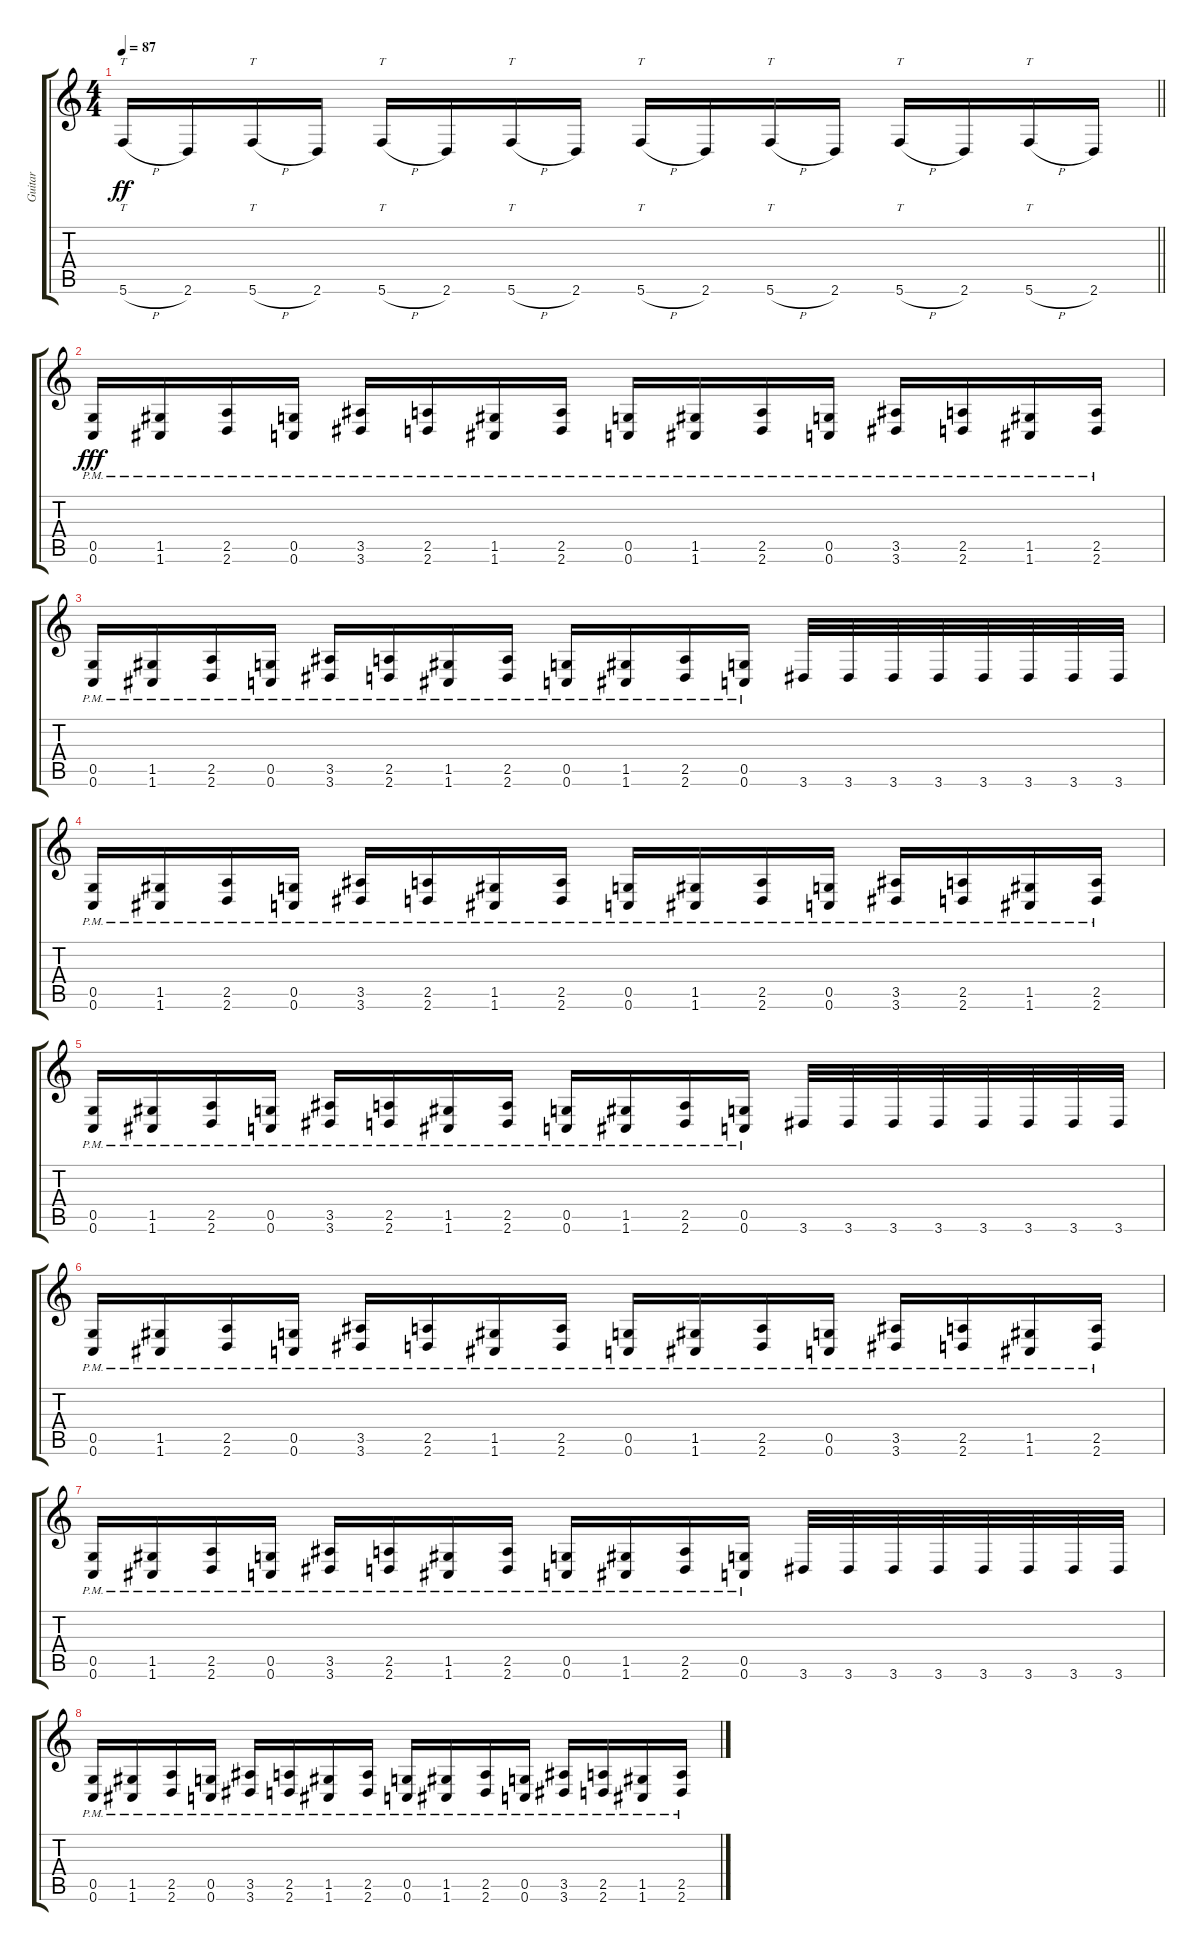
\track ("Guitar" "Guitar") {instrument overdrivenguitar}
\staff {score tabs}
\tuning (D4 A3 F3 C3 G2 C2) {hide}
\ts (4 4)
\tempo 87
\clef g2
\barLineRight lightlight
\ks c
5.6{h}.16{tt dy ff} 2.6.16 5.6{h}.16{tt} 2.6.16 5.6{h}.16{tt} 2.6.16 5.6{h}.16{tt} 2.6.16 5.6{h}.16{tt} 2.6.16 5.6{h}.16{tt} 2.6.16 5.6{h}.16{tt} 2.6.16 5.6{h}.16{tt} 2.6.16 |
\section ("" "")
(0.5{pm} 0.6{pm}).16{dy fff} (1.5{pm} 1.6{pm}).16 (2.5{pm} 2.6{pm}).16 (0.5{pm} 0.6{pm}).16 (3.5{pm} 3.6{pm}).16 (2.5{pm} 2.6{pm}).16 (1.5{pm} 1.6{pm}).16 (2.5{pm} 2.6{pm}).16 (0.5{pm} 0.6{pm}).16 (1.5{pm} 1.6{pm}).16 (2.5{pm} 2.6{pm}).16 (0.5{pm} 0.6{pm}).16 (3.5{pm} 3.6{pm}).16 (2.5{pm} 2.6{pm}).16 (1.5{pm} 1.6{pm}).16 (2.5{pm} 2.6{pm}).16 |
(0.5{pm} 0.6{pm}).16 (1.5{pm} 1.6{pm}).16 (2.5{pm} 2.6{pm}).16 (0.5{pm} 0.6{pm}).16 (3.5{pm} 3.6{pm}).16 (2.5{pm} 2.6{pm}).16 (1.5{pm} 1.6{pm}).16 (2.5{pm} 2.6{pm}).16 (0.5{pm} 0.6{pm}).16 (1.5{pm} 1.6{pm}).16 (2.5{pm} 2.6{pm}).16 (0.5{pm} 0.6{pm}).16 3.6.32 3.6.32 3.6.32 3.6.32 3.6.32 3.6.32 3.6.32 3.6.32 |
(0.5{pm} 0.6{pm}).16 (1.5{pm} 1.6{pm}).16 (2.5{pm} 2.6{pm}).16 (0.5{pm} 0.6{pm}).16 (3.5{pm} 3.6{pm}).16 (2.5{pm} 2.6{pm}).16 (1.5{pm} 1.6{pm}).16 (2.5{pm} 2.6{pm}).16 (0.5{pm} 0.6{pm}).16 (1.5{pm} 1.6{pm}).16 (2.5{pm} 2.6{pm}).16 (0.5{pm} 0.6{pm}).16 (3.5{pm} 3.6{pm}).16 (2.5{pm} 2.6{pm}).16 (1.5{pm} 1.6{pm}).16 (2.5{pm} 2.6{pm}).16 |
(0.5{pm} 0.6{pm}).16 (1.5{pm} 1.6{pm}).16 (2.5{pm} 2.6{pm}).16 (0.5{pm} 0.6{pm}).16 (3.5{pm} 3.6{pm}).16 (2.5{pm} 2.6{pm}).16 (1.5{pm} 1.6{pm}).16 (2.5{pm} 2.6{pm}).16 (0.5{pm} 0.6{pm}).16 (1.5{pm} 1.6{pm}).16 (2.5{pm} 2.6{pm}).16 (0.5{pm} 0.6{pm}).16 3.6.32 3.6.32 3.6.32 3.6.32 3.6.32 3.6.32 3.6.32 3.6.32 |
(0.5{pm} 0.6{pm}).16 (1.5{pm} 1.6{pm}).16 (2.5{pm} 2.6{pm}).16 (0.5{pm} 0.6{pm}).16 (3.5{pm} 3.6{pm}).16 (2.5{pm} 2.6{pm}).16 (1.5{pm} 1.6{pm}).16 (2.5{pm} 2.6{pm}).16 (0.5{pm} 0.6{pm}).16 (1.5{pm} 1.6{pm}).16 (2.5{pm} 2.6{pm}).16 (0.5{pm} 0.6{pm}).16 (3.5{pm} 3.6{pm}).16 (2.5{pm} 2.6{pm}).16 (1.5{pm} 1.6{pm}).16 (2.5{pm} 2.6{pm}).16 |
(0.5{pm} 0.6{pm}).16 (1.5{pm} 1.6{pm}).16 (2.5{pm} 2.6{pm}).16 (0.5{pm} 0.6{pm}).16 (3.5{pm} 3.6{pm}).16 (2.5{pm} 2.6{pm}).16 (1.5{pm} 1.6{pm}).16 (2.5{pm} 2.6{pm}).16 (0.5{pm} 0.6{pm}).16 (1.5{pm} 1.6{pm}).16 (2.5{pm} 2.6{pm}).16 (0.5{pm} 0.6{pm}).16 3.6.32 3.6.32 3.6.32 3.6.32 3.6.32 3.6.32 3.6.32 3.6.32 |
(0.5{pm} 0.6{pm}).16 (1.5{pm} 1.6{pm}).16 (2.5{pm} 2.6{pm}).16 (0.5{pm} 0.6{pm}).16 (3.5{pm} 3.6{pm}).16 (2.5{pm} 2.6{pm}).16 (1.5{pm} 1.6{pm}).16 (2.5{pm} 2.6{pm}).16 (0.5{pm} 0.6{pm}).16 (1.5{pm} 1.6{pm}).16 (2.5{pm} 2.6{pm}).16 (0.5{pm} 0.6{pm}).16 (3.5{pm} 3.6{pm}).16 (2.5{pm} 2.6{pm}).16 (1.5{pm} 1.6{pm}).16 (2.5{pm} 2.6{pm}).16
